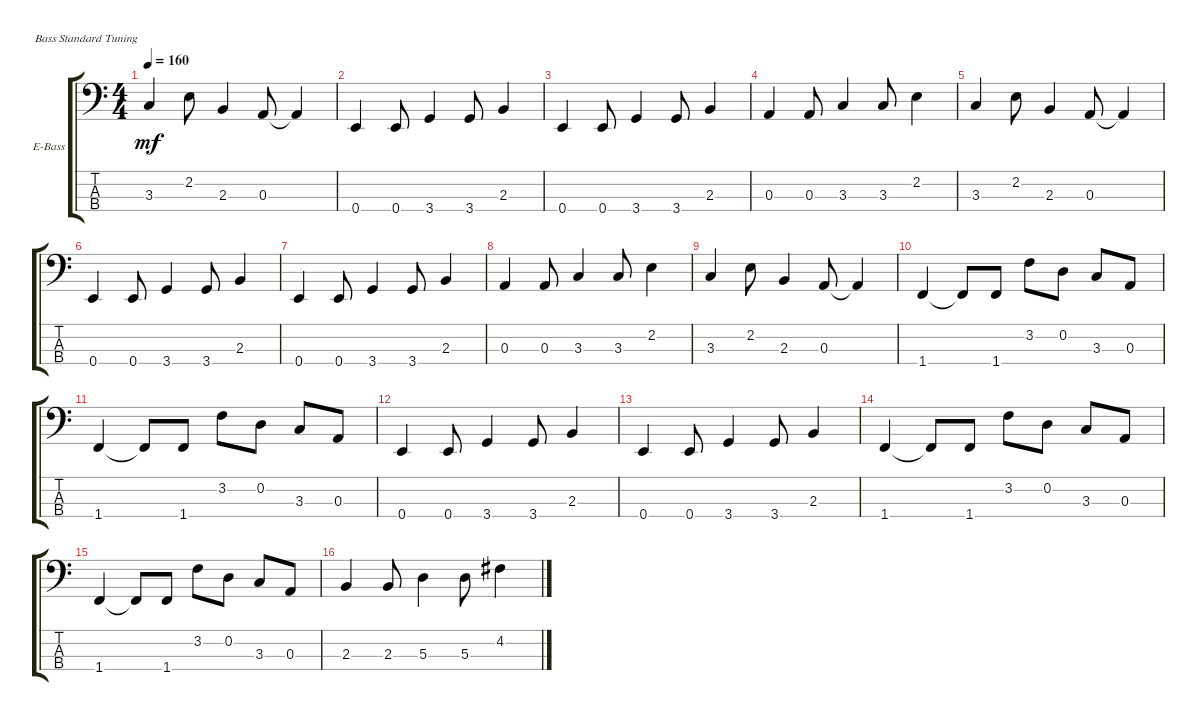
\defaultSystemsLayout 4
\bracketExtendMode groupsimilarinstruments
\firstSystemTrackNameOrientation horizontal
\otherSystemsTrackNameOrientation horizontal
\track ("Electric Bass" "E-Bass") {instrument electricbassfinger}
\staff {score tabs}
\tuning (G2 D2 A1 E1)
\ts (4 4)
\tempo 160
\clef f4
\ks c
3.3.4{dy mf} 2.2.8 2.3.4 0.3.8 0.3{t}.4 |
0.4.4 0.4.8 3.4.4 3.4.8 2.3.4 |
0.4.4 0.4.8 3.4.4 3.4.8 2.3.4 |
0.3.4 0.3.8 3.3.4 3.3.8 2.2.4 |
3.3.4 2.2.8 2.3.4 0.3.8 0.3{t}.4 |
0.4.4 0.4.8 3.4.4 3.4.8 2.3.4 |
0.4.4 0.4.8 3.4.4 3.4.8 2.3.4 |
0.3.4 0.3.8 3.3.4 3.3.8 2.2.4 |
3.3.4 2.2.8 2.3.4 0.3.8 0.3{t}.4 |
1.4.4 1.4{t}.8 1.4.8 3.2.8 0.2.8 3.3.8 0.3.8 |
1.4.4 1.4{t}.8 1.4.8 3.2.8 0.2.8 3.3.8 0.3.8 |
0.4.4 0.4.8 3.4.4 3.4.8 2.3.4 |
0.4.4 0.4.8 3.4.4 3.4.8 2.3.4 |
1.4.4 1.4{t}.8 1.4.8 3.2.8 0.2.8 3.3.8 0.3.8 |
1.4.4 1.4{t}.8 1.4.8 3.2.8 0.2.8 3.3.8 0.3.8 |
2.3.4 2.3.8 5.3.4 5.3.8 4.2.4
